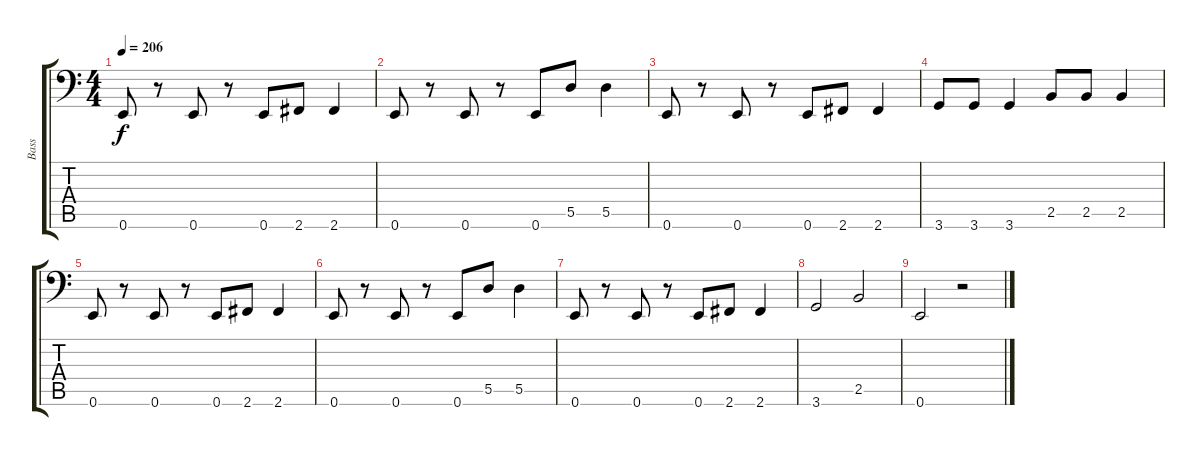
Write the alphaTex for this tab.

\track ("Bass" "Bass") {instrument electricbasspick}
\staff {score tabs}
\tuning (E3 B2 G2 D2 A1 E1) {hide}
\ts (4 4)
\tempo 206
\clef f4
\ks c
0.6.8{dy f} r.8 0.6.8 r.8 0.6.8 2.6.8 2.6.4 |
0.6.8 r.8 0.6.8 r.8 0.6.8 5.5.8 5.5.4 |
0.6.8 r.8 0.6.8 r.8 0.6.8 2.6.8 2.6.4 |
3.6.8 3.6.8 3.6.4 2.5.8 2.5.8 2.5.4 |
0.6.8 r.8 0.6.8 r.8 0.6.8 2.6.8 2.6.4 |
0.6.8 r.8 0.6.8 r.8 0.6.8 5.5.8 5.5.4 |
0.6.8 r.8 0.6.8 r.8 0.6.8 2.6.8 2.6.4 |
3.6.2 2.5.2 |
0.6.2 r.2
